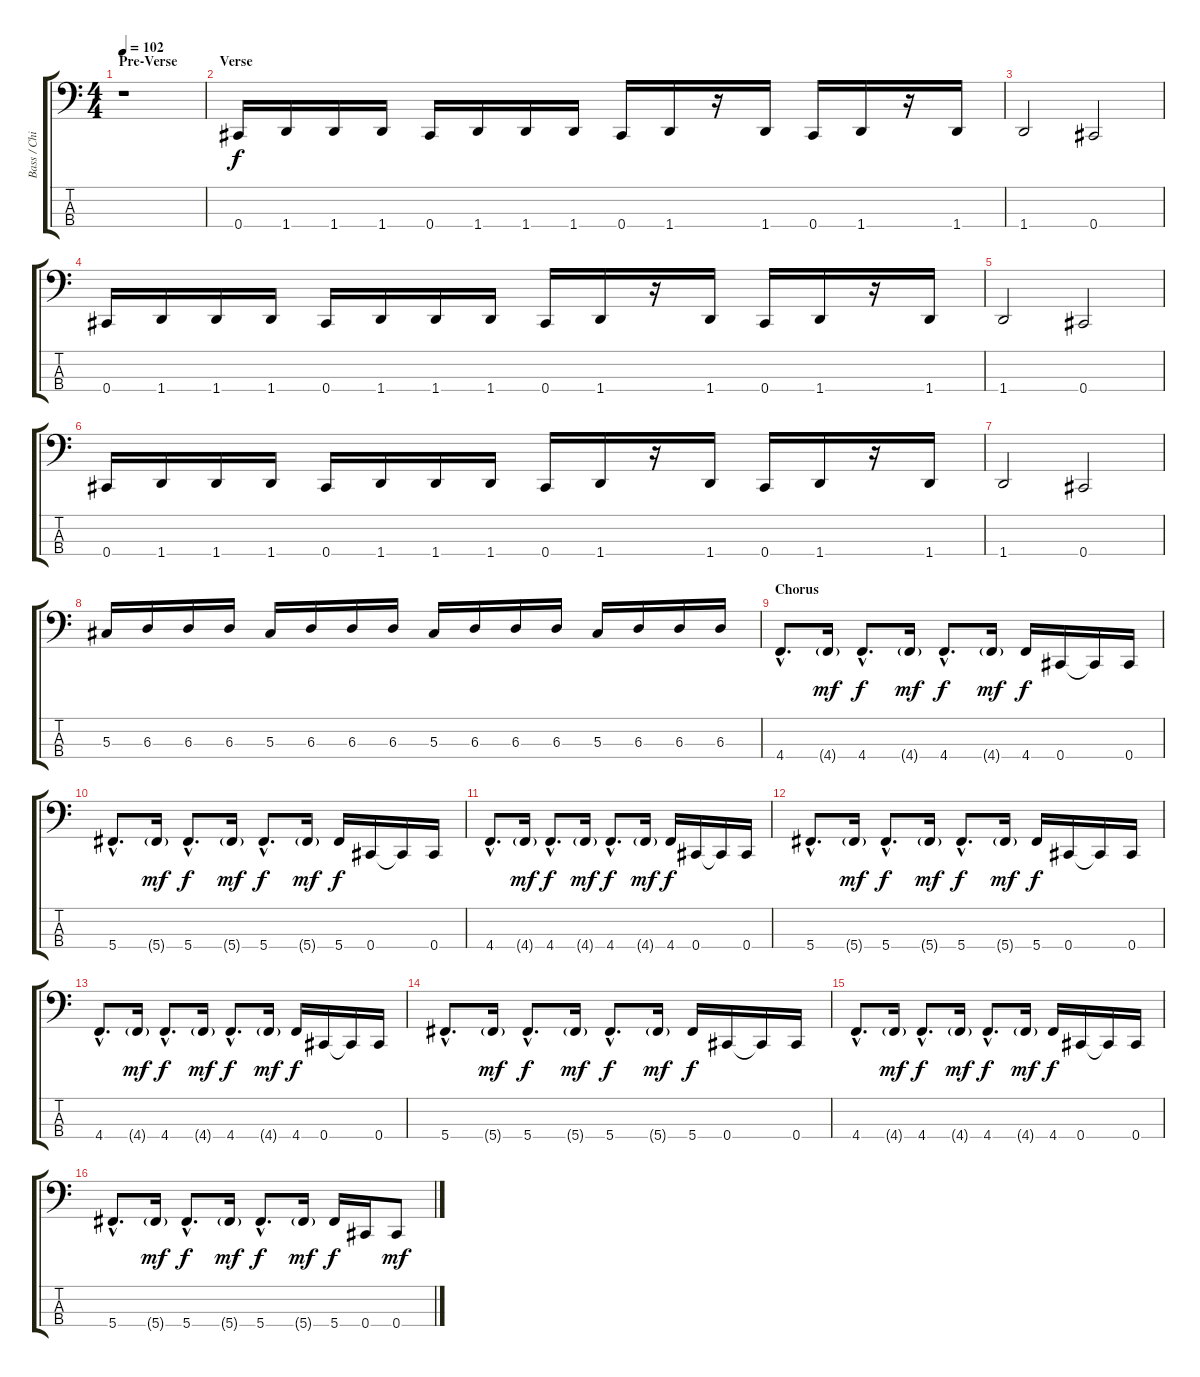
\track ("Bass / Chi Cheng" "Bass / Chi") {instrument electricbassfinger}
\staff {score tabs}
\tuning (Gb2 Db2 Ab1 Db1) {hide}
\ts (4 4)
\section ("" "Pre-Verse")
\tempo 102
\clef f4
\ks c
r.1{dy f} |
\section ("" "Verse")
0.4.16 1.4.16 1.4.16 1.4.16 0.4.16 1.4.16 1.4.16 1.4.16 0.4.16 1.4.16 r.16 1.4.16 0.4.16 1.4.16 r.16 1.4.16 |
1.4.2 0.4.2 |
0.4.16 1.4.16 1.4.16 1.4.16 0.4.16 1.4.16 1.4.16 1.4.16 0.4.16 1.4.16 r.16 1.4.16 0.4.16 1.4.16 r.16 1.4.16 |
1.4.2 0.4.2 |
0.4.16 1.4.16 1.4.16 1.4.16 0.4.16 1.4.16 1.4.16 1.4.16 0.4.16 1.4.16 r.16 1.4.16 0.4.16 1.4.16 r.16 1.4.16 |
1.4.2 0.4.2 |
5.3.16 6.3.16 6.3.16 6.3.16 5.3.16 6.3.16 6.3.16 6.3.16 5.3.16 6.3.16 6.3.16 6.3.16 5.3.16 6.3.16 6.3.16 6.3.16 |
\section ("" "Chorus")
4.4{hac}.8{d} 4.4{g}.16{dy mf} 4.4{hac}.8{d dy f} 4.4{g}.16{dy mf} 4.4{hac}.8{d dy f} 4.4{g}.16{dy mf} 4.4.16{dy f} 0.4.16 0.4{t}.16 0.4.16 |
5.4{hac}.8{d} 5.4{g}.16{dy mf} 5.4{hac}.8{d dy f} 5.4{g}.16{dy mf} 5.4{hac}.8{d dy f} 5.4{g}.16{dy mf} 5.4.16{dy f} 0.4.16 0.4{t}.16 0.4.16 |
4.4{hac}.8{d} 4.4{g}.16{dy mf} 4.4{hac}.8{d dy f} 4.4{g}.16{dy mf} 4.4{hac}.8{d dy f} 4.4{g}.16{dy mf} 4.4.16{dy f} 0.4.16 0.4{t}.16 0.4.16 |
5.4{hac}.8{d} 5.4{g}.16{dy mf} 5.4{hac}.8{d dy f} 5.4{g}.16{dy mf} 5.4{hac}.8{d dy f} 5.4{g}.16{dy mf} 5.4.16{dy f} 0.4.16 0.4{t}.16 0.4.16 |
4.4{hac}.8{d} 4.4{g}.16{dy mf} 4.4{hac}.8{d dy f} 4.4{g}.16{dy mf} 4.4{hac}.8{d dy f} 4.4{g}.16{dy mf} 4.4.16{dy f} 0.4.16 0.4{t}.16 0.4.16 |
5.4{hac}.8{d} 5.4{g}.16{dy mf} 5.4{hac}.8{d dy f} 5.4{g}.16{dy mf} 5.4{hac}.8{d dy f} 5.4{g}.16{dy mf} 5.4.16{dy f} 0.4.16 0.4{t}.16 0.4.16 |
4.4{hac}.8{d} 4.4{g}.16{dy mf} 4.4{hac}.8{d dy f} 4.4{g}.16{dy mf} 4.4{hac}.8{d dy f} 4.4{g}.16{dy mf} 4.4.16{dy f} 0.4.16 0.4{t}.16 0.4.16 |
5.4{hac}.8{d} 5.4{g}.16{dy mf} 5.4{hac}.8{d dy f} 5.4{g}.16{dy mf} 5.4{hac}.8{d dy f} 5.4{g}.16{dy mf} 5.4.16{dy f} 0.4.16 0.4.8{dy mf}
